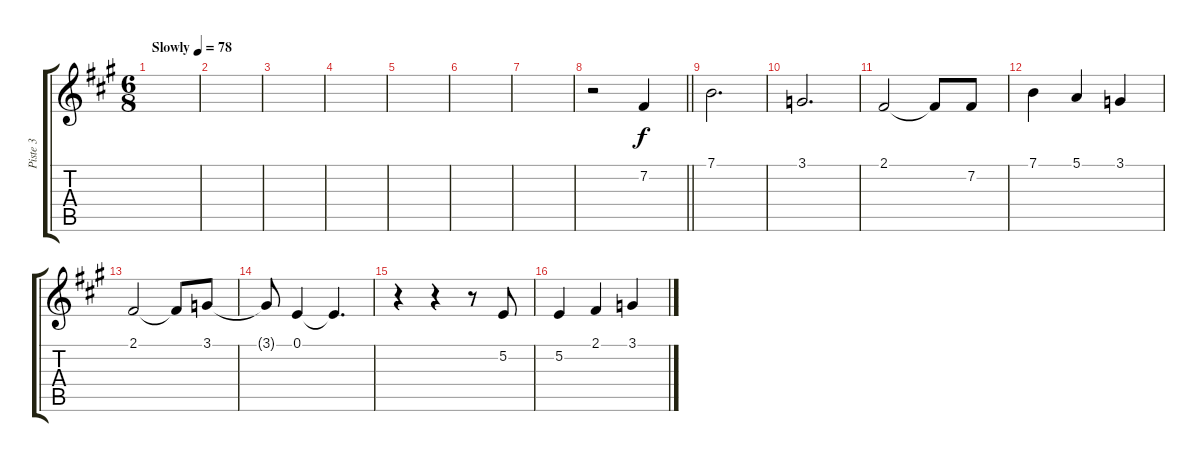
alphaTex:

\track ("Piste 3" "Piste 3") {instrument panflute}
\staff {score tabs}
\tuning (E4 B3 G3 D3 A2 E2) {hide}
\ts (6 8)
\tempo (78 "Slowly")
\clef g2
\ks a
|
|
|
|
|
|
|
\barLineRight lightlight
r.2 7.2.4 |
7.1.2{d} |
3.1.2{d} |
2.1.2 2.1{t}.8 7.2.8 |
7.1.4 5.1.4 3.1.4 |
2.1.2 2.1{t}.8 3.1.8 |
3.1{t}.8 0.1.4 0.1{t}.4{d} |
r.4 r.4 r.8 5.2.8 |
5.2.4 2.1.4 3.1.4
